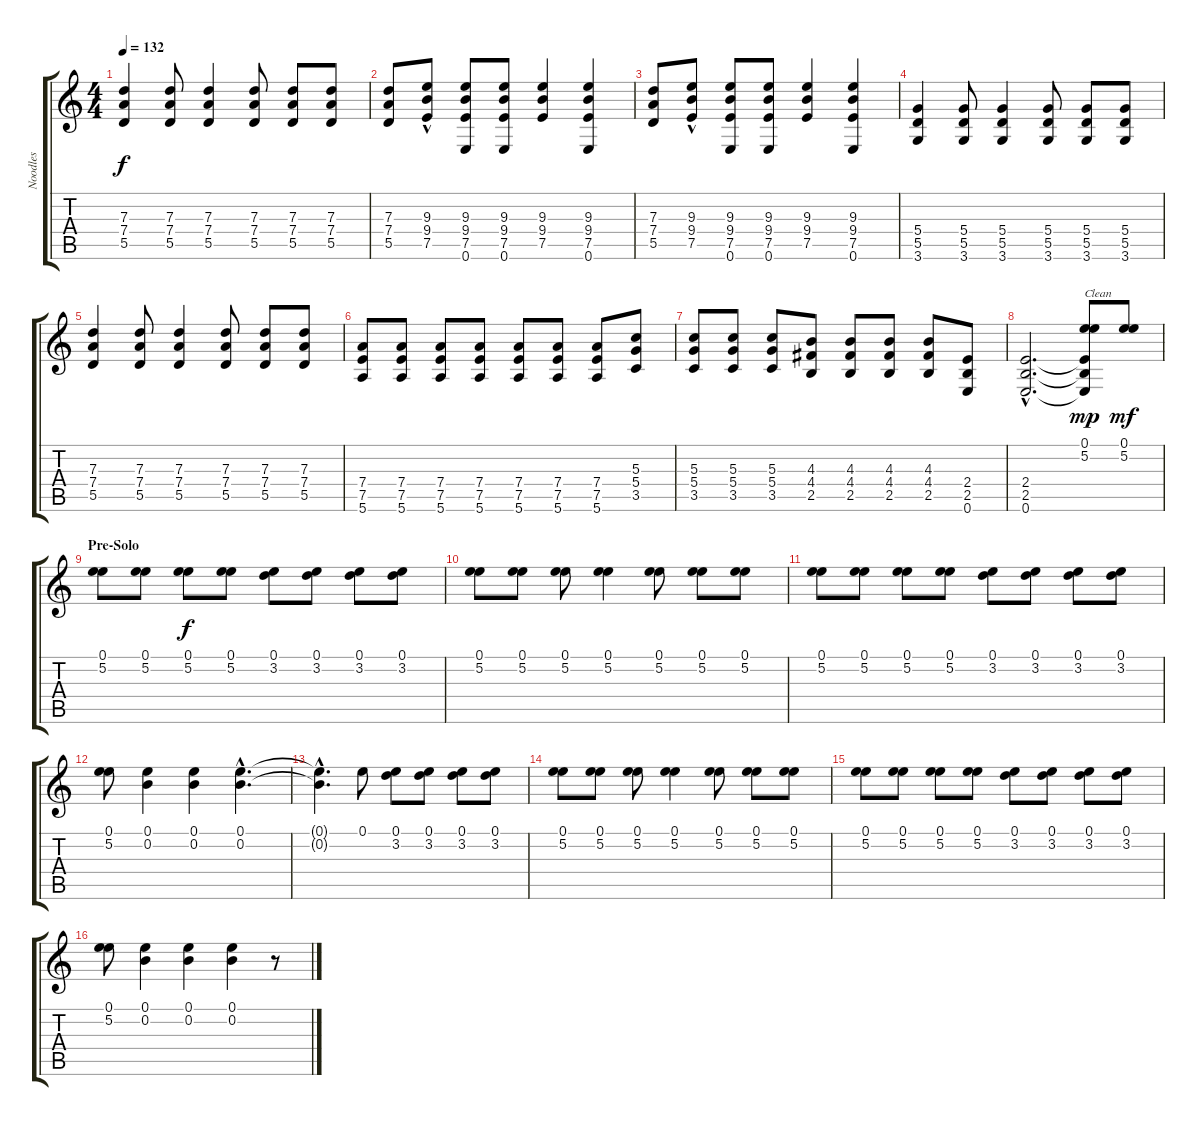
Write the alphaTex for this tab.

\track ("Noodles" "Noodles") {instrument electricguitarclean}
\staff {score tabs}
\tuning (E4 B3 G3 D3 A2 E2) {hide}
\ts (4 4)
\tempo 132
\clef g2
\ks c
(7.3 7.4 5.5).4{dy f} (7.3 7.4 5.5).8 (7.3 7.4 5.5).4 (7.3 7.4 5.5).8 (7.3 7.4 5.5).8 (7.3 7.4 5.5).8 |
(7.3 7.4 5.5).8 (9.3 9.4{hac} 7.5).8 (9.3 9.4 7.5 0.6).8 (9.3 9.4 7.5 0.6).8 (9.3 9.4 7.5).4 (9.3 9.4 7.5 0.6).4 |
(7.3 7.4 5.5).8 (9.3 9.4{hac} 7.5).8 (9.3 9.4 7.5 0.6).8 (9.3 9.4 7.5 0.6).8 (9.3 9.4 7.5).4 (9.3 9.4 7.5 0.6).4 |
(5.4 5.5 3.6).4 (5.4 5.5 3.6).8 (5.4 5.5 3.6).4 (5.4 5.5 3.6).8 (5.4 5.5 3.6).8 (5.4 5.5 3.6).8 |
(7.3 7.4 5.5).4 (7.3 7.4 5.5).8 (7.3 7.4 5.5).4 (7.3 7.4 5.5).8 (7.3 7.4 5.5).8 (7.3 7.4 5.5).8 |
(7.4 7.5 5.6).8 (7.4 7.5 5.6).8 (7.4 7.5 5.6).8 (7.4 7.5 5.6).8 (7.4 7.5 5.6).8 (7.4 7.5 5.6).8 (7.4 7.5 5.6).8 (5.3 5.4 3.5).8 |
(5.3 5.4 3.5).8 (5.3 5.4 3.5).8 (5.3 5.4 3.5).8 (4.3 4.4 2.5).8 (4.3 4.4 2.5).8 (4.3 4.4 2.5).8 (4.3 4.4 2.5).8 (2.4 2.5 0.6).8 |
(2.4{hac} 2.5{hac} 0.6{hac}).2{d} (0.1 5.2 2.4{t} 2.5{t} 0.6{t}).8{txt "Clean" dy mp instrument electricguitarclean} (0.1 5.2).8{dy mf} |
\section ("" "Pre-Solo")
(0.1 5.2).8 (0.1 5.2).8 (0.1 5.2).8{dy f} (0.1 5.2).8 (0.1 3.2).8 (0.1 3.2).8 (0.1 3.2).8 (0.1 3.2).8 |
(0.1 5.2).8 (0.1 5.2).8 (0.1 5.2).8 (0.1 5.2).4 (0.1 5.2).8 (0.1 5.2).8 (0.1 5.2).8 |
(0.1 5.2).8 (0.1 5.2).8 (0.1 5.2).8 (0.1 5.2).8 (0.1 3.2).8 (0.1 3.2).8 (0.1 3.2).8 (0.1 3.2).8 |
(0.1 5.2).8 (0.1 0.2).4 (0.1 0.2).4 (0.1{hac} 0.2{hac}).4{d} |
(0.1{hac t} 0.2{hac t}).4{d} 0.1.8 (0.1 3.2).8 (0.1 3.2).8 (0.1 3.2).8 (0.1 3.2).8 |
(0.1 5.2).8 (0.1 5.2).8 (0.1 5.2).8 (0.1 5.2).4 (0.1 5.2).8 (0.1 5.2).8 (0.1 5.2).8 |
(0.1 5.2).8 (0.1 5.2).8 (0.1 5.2).8 (0.1 5.2).8 (0.1 3.2).8 (0.1 3.2).8 (0.1 3.2).8 (0.1 3.2).8 |
(0.1 5.2).8 (0.1 0.2).4 (0.1 0.2).4 (0.1 0.2).4 r.8
